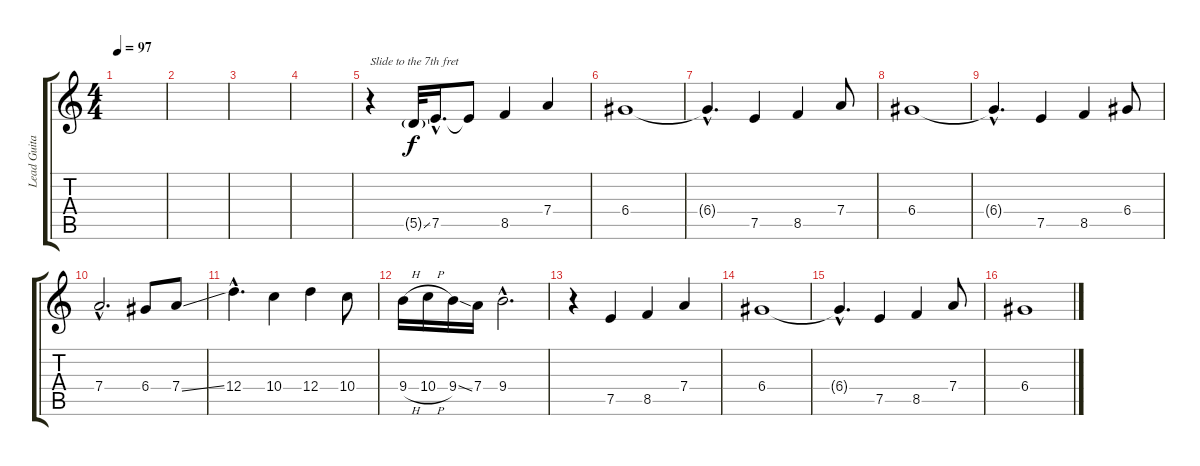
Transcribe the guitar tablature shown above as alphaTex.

\track ("Lead Guitar" "Lead Guita") {instrument distortionguitar}
\staff {score tabs}
\tuning (E4 B3 G3 D3 A2 E2) {hide}
\ts (4 4)
\tempo 97
\clef g2
\ks c
|
|
|
|
r.4{txt "Slide to the 7th fret"} 5.5{ss g}.32 7.5{hac}.16{d dy f} 7.5{t}.8 8.5.4 7.4.4 |
6.4.1 |
6.4{hac t}.4{d} 7.5.4 8.5.4 7.4.8 |
6.4.1 |
6.4{hac t}.4{d} 7.5.4 8.5.4 6.4.8 |
7.4{hac}.2{d} 6.4.8 7.4{ss}.8 |
12.4{hac}.4{d} 10.4.4 12.4.4 10.4.8 |
9.4{h}.16 10.4{h}.16 9.4{ss}.16 7.4.16 9.4{hac}.2{d} |
r.4 7.5.4 8.5.4 7.4.4 |
6.4.1 |
6.4{hac t}.4{d} 7.5.4 8.5.4 7.4.8 |
6.4.1
